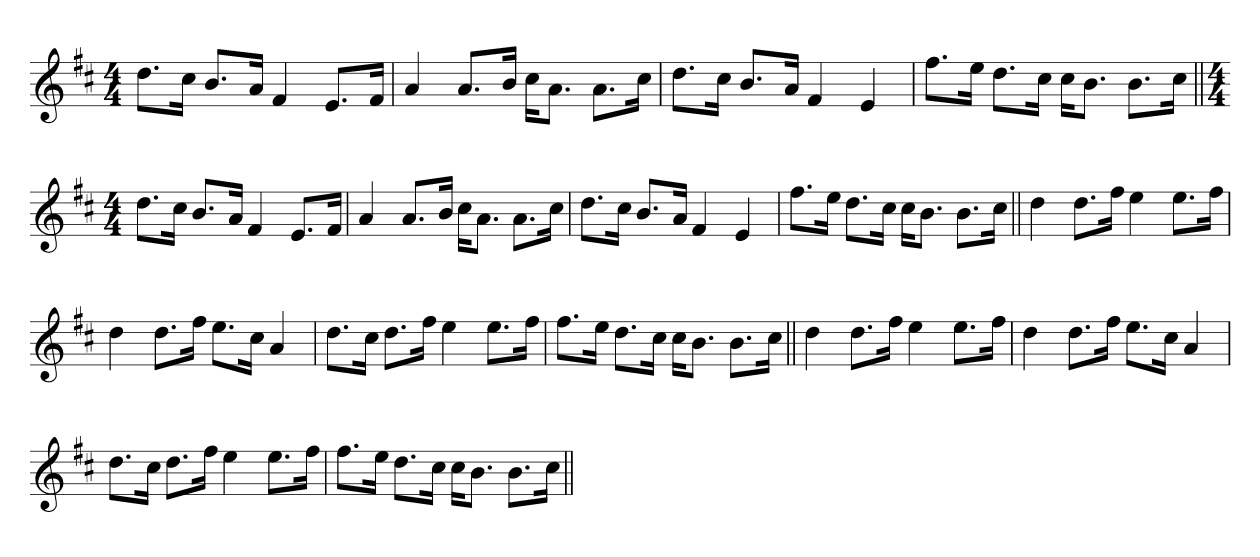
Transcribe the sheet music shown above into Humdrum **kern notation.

**kern
*part1
*staff1
*clefG2
*k[f#c#]
*b:
*M4/4
=1
8.ddL
16cc#Jk
8.bL
16aJk
4f#
8.eL
16f#Jk
=
4a
8.aL
16bJk
16cc#KL
8.aJ
8.aL
16cc#Jk
=
8.ddL
16cc#Jk
8.bL
16aJk
4f#
4e
=
8.ff#L
16eeJk
8.ddL
16cc#Jk
16cc#KL
8.bJ
8.bL
16cc#Jk
=||
*M4/4
8.ddL
16cc#Jk
8.bL
16aJk
4f#
8.eL
16f#Jk
=
4a
8.aL
16bJk
16cc#KL
8.aJ
8.aL
16cc#Jk
=
8.ddL
16cc#Jk
8.bL
16aJk
4f#
4e
=
8.ff#L
16eeJk
8.ddL
16cc#Jk
16cc#KL
8.bJ
8.bL
16cc#Jk
=||
4dd
8.ddL
16ff#Jk
4ee
8.eeL
16ff#Jk
=
4dd
8.ddL
16ff#Jk
8.eeL
16cc#Jk
4a
=
8.ddL
16cc#Jk
8.ddL
16ff#Jk
4ee
8.eeL
16ff#Jk
=
8.ff#L
16eeJk
8.ddL
16cc#Jk
16cc#KL
8.bJ
8.bL
16cc#Jk
=||
4dd
8.ddL
16ff#Jk
4ee
8.eeL
16ff#Jk
=
4dd
8.ddL
16ff#Jk
8.eeL
16cc#Jk
4a
=
8.ddL
16cc#Jk
8.ddL
16ff#Jk
4ee
8.eeL
16ff#Jk
=
8.ff#L
16eeJk
8.ddL
16cc#Jk
16cc#KL
8.bJ
8.bL
16cc#Jk
=||
*-
